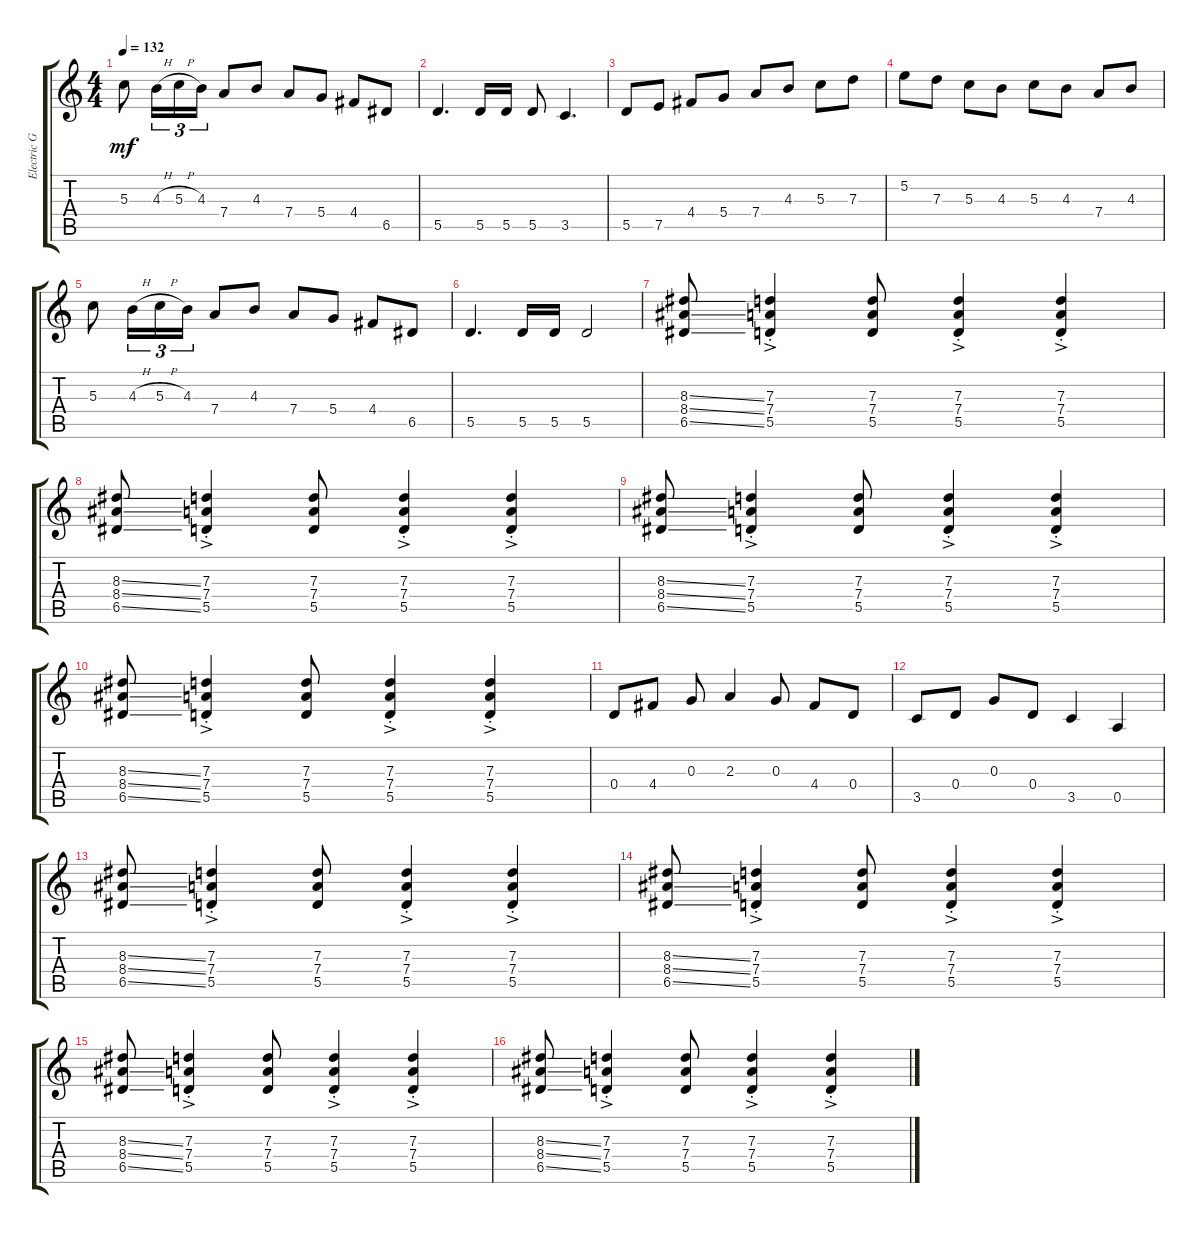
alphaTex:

\track ("Electric Guitar" "Electric G") {instrument electricguitarclean}
\staff {score tabs}
\tuning (E4 B3 G3 D3 A2 E2) {hide}
\ts (4 4)
\tempo 132
\clef g2
\ks c
5.3.8{dy mf} 4.3{h}.16{tu (3 2)} 5.3{h}.16{tu (3 2)} 4.3.16{tu (3 2)} 7.4.8 4.3.8 7.4.8 5.4.8 4.4.8 6.5.8 |
5.5.4{d} 5.5.16 5.5.16 5.5.8 3.5.4{d} |
5.5.8 7.5.8 4.4.8 5.4.8 7.4.8 4.3.8 5.3.8 7.3.8 |
5.2.8 7.3.8 5.3.8 4.3.8 5.3.8 4.3.8 7.4.8 4.3.8 |
5.3.8 4.3{h}.16{tu (3 2)} 5.3{h}.16{tu (3 2)} 4.3.16{tu (3 2)} 7.4.8 4.3.8 7.4.8 5.4.8 4.4.8 6.5.8 |
5.5.4{d} 5.5.16 5.5.16 5.5.2 |
(8.3{ss} 8.4{ss} 6.5{ss}).8 (7.3{ac st} 7.4{ac st} 5.5{ac st}).4 (7.3 7.4 5.5).8 (7.3{ac st} 7.4{ac st} 5.5{ac st}).4 (7.3{ac st} 7.4{ac st} 5.5{ac st}).4 |
(8.3{ss} 8.4{ss} 6.5{ss}).8 (7.3{ac st} 7.4{ac st} 5.5{ac st}).4 (7.3 7.4 5.5).8 (7.3{ac st} 7.4{ac st} 5.5{ac st}).4 (7.3{ac st} 7.4{ac st} 5.5{ac st}).4 |
(8.3{ss} 8.4{ss} 6.5{ss}).8 (7.3{ac st} 7.4{ac st} 5.5{ac st}).4 (7.3 7.4 5.5).8 (7.3{ac st} 7.4{ac st} 5.5{ac st}).4 (7.3{ac st} 7.4{ac st} 5.5{ac st}).4 |
(8.3{ss} 8.4{ss} 6.5{ss}).8 (7.3{ac st} 7.4{ac st} 5.5{ac st}).4 (7.3 7.4 5.5).8 (7.3{ac st} 7.4{ac st} 5.5{ac st}).4 (7.3{ac st} 7.4{ac st} 5.5{ac st}).4 |
0.4.8 4.4.8 0.3.8 2.3.4 0.3.8 4.4.8 0.4.8 |
3.5.8 0.4.8 0.3.8 0.4.8 3.5.4 0.5.4 |
(8.3{ss} 8.4{ss} 6.5{ss}).8 (7.3{ac st} 7.4{ac st} 5.5{ac st}).4 (7.3 7.4 5.5).8 (7.3{ac st} 7.4{ac st} 5.5{ac st}).4 (7.3{ac st} 7.4{ac st} 5.5{ac st}).4 |
(8.3{ss} 8.4{ss} 6.5{ss}).8 (7.3{ac st} 7.4{ac st} 5.5{ac st}).4 (7.3 7.4 5.5).8 (7.3{ac st} 7.4{ac st} 5.5{ac st}).4 (7.3{ac st} 7.4{ac st} 5.5{ac st}).4 |
(8.3{ss} 8.4{ss} 6.5{ss}).8 (7.3{ac st} 7.4{ac st} 5.5{ac st}).4 (7.3 7.4 5.5).8 (7.3{ac st} 7.4{ac st} 5.5{ac st}).4 (7.3{ac st} 7.4{ac st} 5.5{ac st}).4 |
(8.3{ss} 8.4{ss} 6.5{ss}).8 (7.3{ac st} 7.4{ac st} 5.5{ac st}).4 (7.3 7.4 5.5).8 (7.3{ac st} 7.4{ac st} 5.5{ac st}).4 (7.3{ac st} 7.4{ac st} 5.5{ac st}).4
